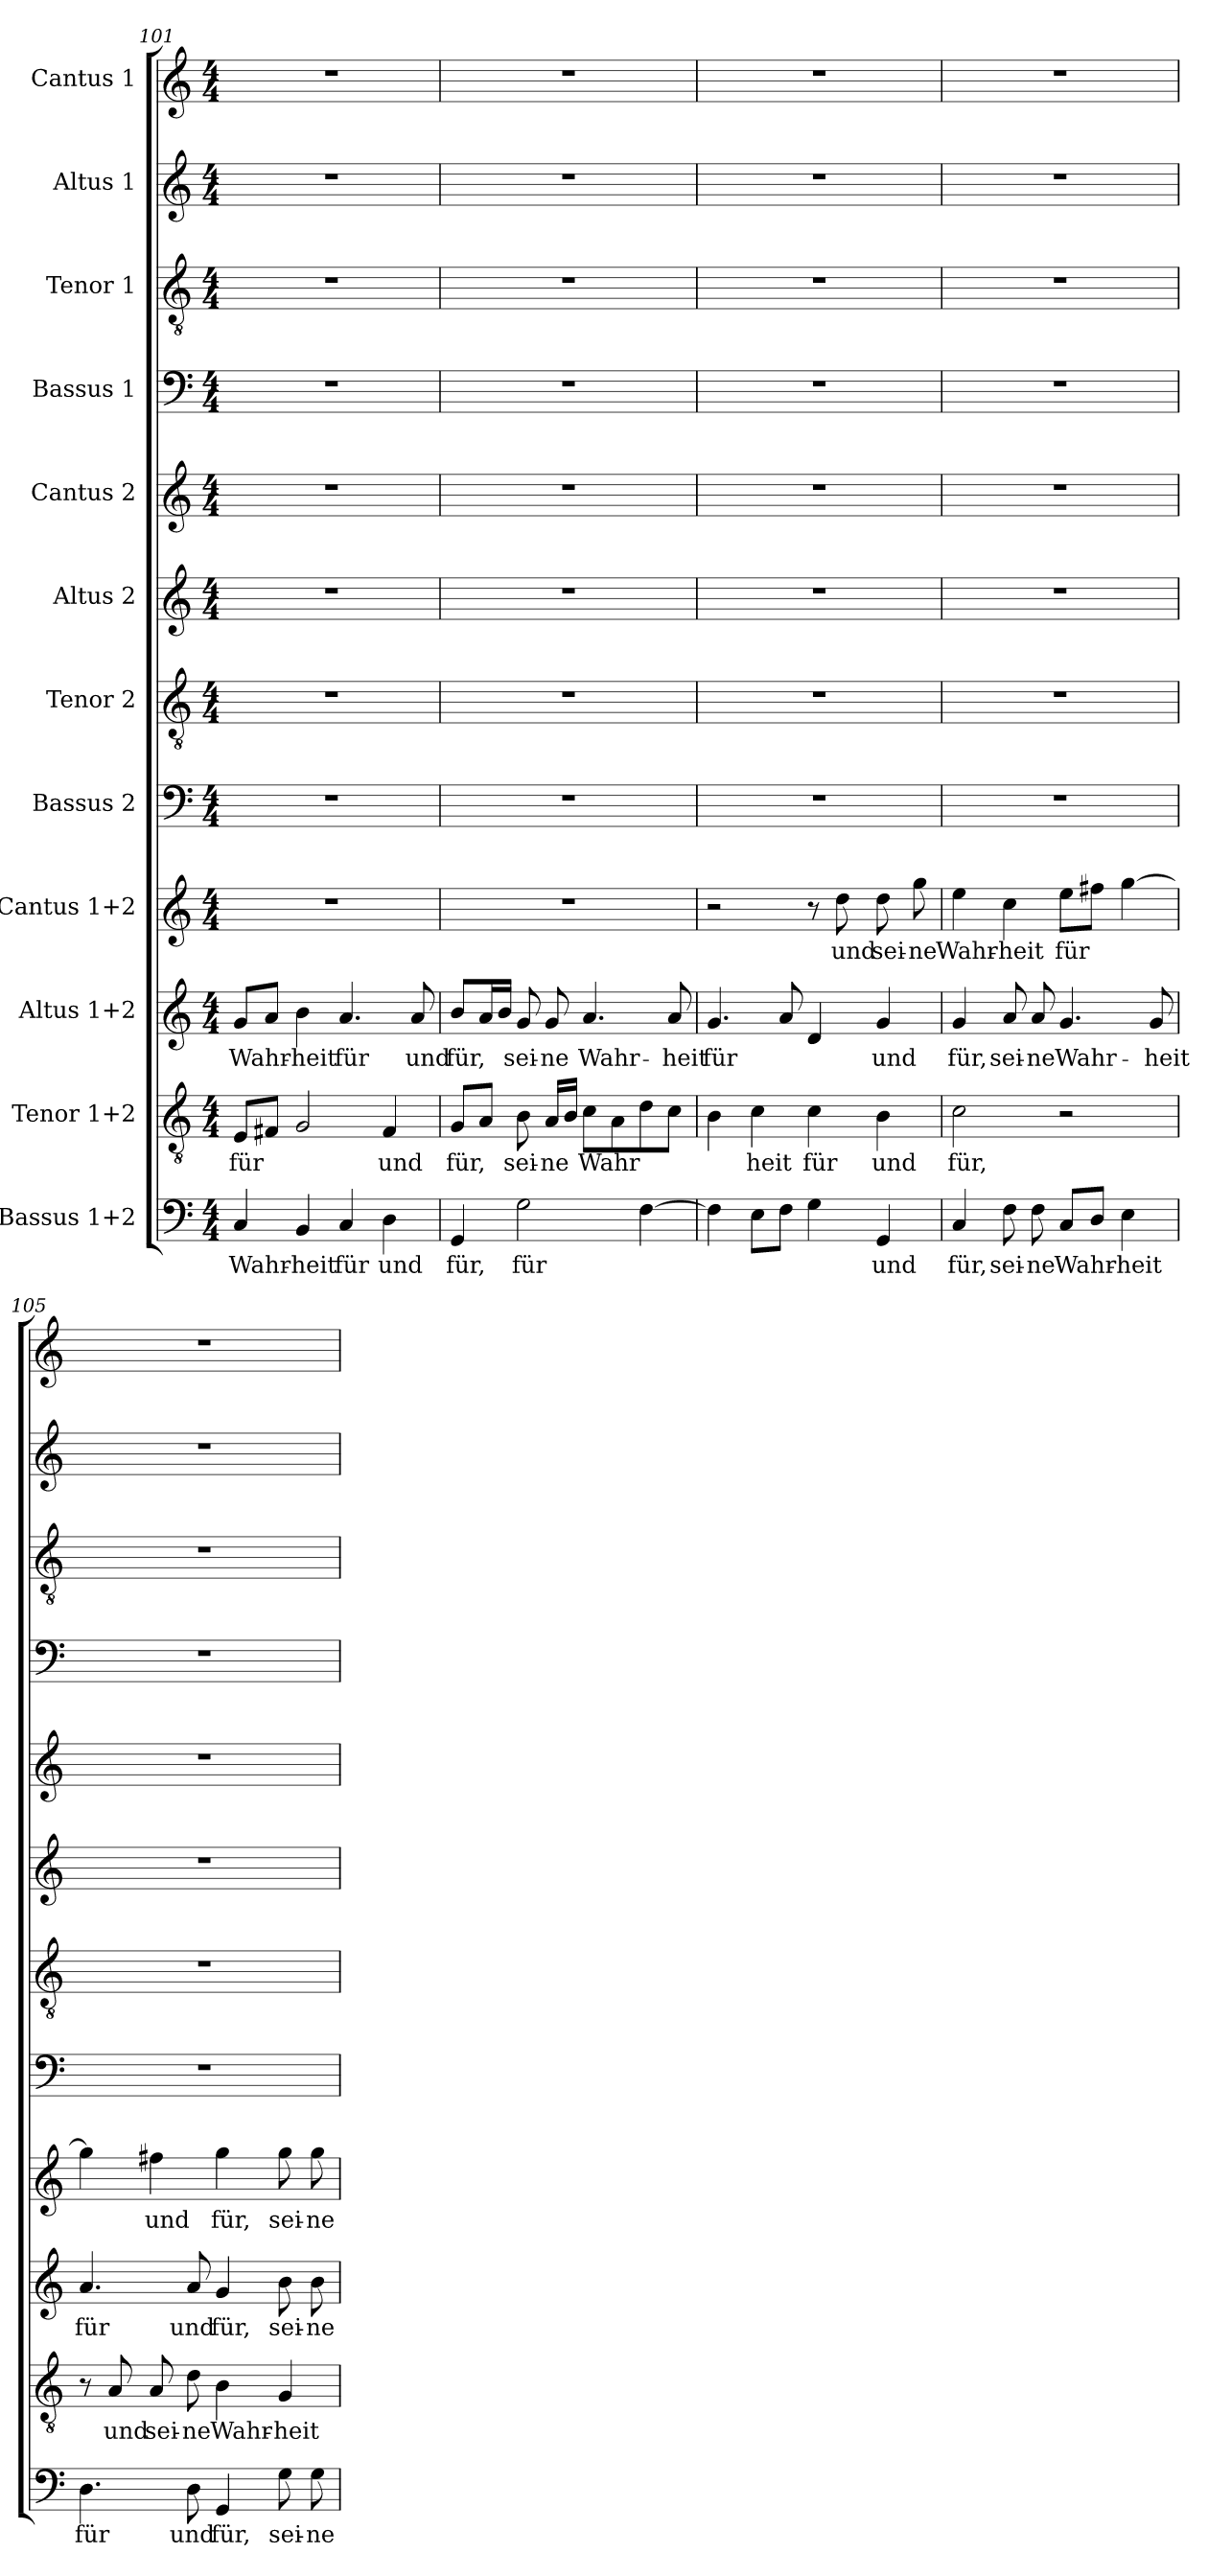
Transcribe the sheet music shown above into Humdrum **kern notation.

**kern	**text	**kern	**text	**kern	**text	**kern	**text	**kern	**kern	**kern	**kern	**kern	**kern	**kern	**kern
*part12	*part12	*part11	*part11	*part10	*part10	*part9	*part9	*part8	*part7	*part6	*part5	*part4	*part3	*part2	*part1
*staff12	*staff12	*staff11	*staff11	*staff10	*staff10	*staff9	*staff9	*staff8	*staff7	*staff6	*staff5	*staff4	*staff3	*staff2	*staff1
*I"Bassus 1+2	*	*I"Tenor 1+2	*	*I"Altus 1+2	*	*I"Cantus 1+2	*	*I"Bassus 2	*I"Tenor  2	*I"Altus 2	*I"Cantus 2	*I"Bassus 1	*I"Tenor  1	*I"Altus 1	*I"Cantus 1
*clefF4	*	*clefGv2	*	*clefG2	*	*clefG2	*	*clefF4	*clefGv2	*clefG2	*clefG2	*clefF4	*clefGv2	*clefG2	*clefG2
*k[]	*	*k[]	*	*k[]	*	*k[]	*	*k[]	*k[]	*k[]	*k[]	*k[]	*k[]	*k[]	*k[]
*M4/4	*	*M4/4	*	*M4/4	*	*M4/4	*	*M4/4	*M4/4	*M4/4	*M4/4	*M4/4	*M4/4	*M4/4	*M4/4
=101	=101	=101	=101	=101	=101	=101	=101	=101	=101	=101	=101	=101	=101	=101	=101
4C/	Wahr-	8E/L	für	8g/L	Wahr-	1r	.	1r	1r	1r	1r	1r	1r	1r	1r
.	.	8F#X/J	.	8a/J	.	.	.	.	.	.	.	.	.	.	.
4BB/	-heit	2G/	.	4b\	-heit	.	.	.	.	.	.	.	.	.	.
4C/	für	.	.	4.a/	für	.	.	.	.	.	.	.	.	.	.
4D\	und	4F#/	und	.	.	.	.	.	.	.	.	.	.	.	.
.	.	.	.	8a/	und	.	.	.	.	.	.	.	.	.	.
=102	=102	=102	=102	=102	=102	=102	=102	=102	=102	=102	=102	=102	=102	=102	=102
4GG/	für,	8G/L	für,	8b/L	für,	1r	.	1r	1r	1r	1r	1r	1r	1r	1r
.	.	8A/J	.	16a/L	.	.	.	.	.	.	.	.	.	.	.
.	.	.	.	16b/JJ	.	.	.	.	.	.	.	.	.	.	.
2G\	für	8B\	sei-	8g/	-sei-	.	.	.	.	.	.	.	.	.	.
.	.	16A/LL	-ne	8g/	-ne	.	.	.	.	.	.	.	.	.	.
.	.	16B/JJ	.	.	.	.	.	.	.	.	.	.	.	.	.
.	.	8c\L	Wahr	4.a/	Wahr-	.	.	.	.	.	.	.	.	.	.
.	.	8A\	.	.	.	.	.	.	.	.	.	.	.	.	.
[4F\	.	8d\	.	.	.	.	.	.	.	.	.	.	.	.	.
.	.	8c\J	.	8a/	-heit	.	.	.	.	.	.	.	.	.	.
=103	=103	=103	=103	=103	=103	=103	=103	=103	=103	=103	=103	=103	=103	=103	=103
4F\]	.	4B\	.	4.g/	für	2r	.	1r	1r	1r	1r	1r	1r	1r	1r
8E\L	.	4c\	heit	.	.	.	.	.	.	.	.	.	.	.	.
8F\J	.	.	.	8a/	.	.	.	.	.	.	.	.	.	.	.
4G\	.	4c\	für	4d/	.	8r	.	.	.	.	.	.	.	.	.
.	.	.	.	.	.	8dd\	und	.	.	.	.	.	.	.	.
4GG/	und	4B\	und	4g/	und	8dd\	sei-	.	.	.	.	.	.	.	.
.	.	.	.	.	.	8gg\	-ne	.	.	.	.	.	.	.	.
!!LO:PB:g=z
=104	=104	=104	=104	=104	=104	=104	=104	=104	=104	=104	=104	=104	=104	=104	=104
4C/	für,	2c\	für,	4g/	für,	4ee\	Wahr-	1r	1r	1r	1r	1r	1r	1r	1r
8F\	sei-	.	.	8a/	sei-	4cc\	-heit	.	.	.	.	.	.	.	.
8F\	-ne	.	.	8a/	-ne	.	.	.	.	.	.	.	.	.	.
8C/L	Wahr-	2r	.	4.g/	Wahr-	8ee\L	für	.	.	.	.	.	.	.	.
8D/J	.	.	.	.	.	8ff#X\J	.	.	.	.	.	.	.	.	.
4E\	-heit	.	.	.	.	[4gg\	.	.	.	.	.	.	.	.	.
.	.	.	.	8g/	-heit	.	.	.	.	.	.	.	.	.	.
=105	=105	=105	=105	=105	=105	=105	=105	=105	=105	=105	=105	=105	=105	=105	=105
4.D\	für	8r	.	4.a/	für	4gg\]	.	1r	1r	1r	1r	1r	1r	1r	1r
.	.	8A/	und	.	.	.	.	.	.	.	.	.	.	.	.
.	.	8A/	sei-	.	.	4ff#X\	und	.	.	.	.	.	.	.	.
8D\	und	8d\	-ne	8a/	und	.	.	.	.	.	.	.	.	.	.
4GG/	für,	4B\	Wahr-	4g/	für,	4gg\	für,	.	.	.	.	.	.	.	.
8G\	sei-	4G/	-heit	8b\	sei-	8gg\	sei-	.	.	.	.	.	.	.	.
8G\	-ne	.	.	8b\	-ne	8gg\	-ne	.	.	.	.	.	.	.	.
=	=	=	=	=	=	=	=	=	=	=	=	=	=	=	=
*-	*-	*-	*-	*-	*-	*-	*-	*-	*-	*-	*-	*-	*-	*-	*-
